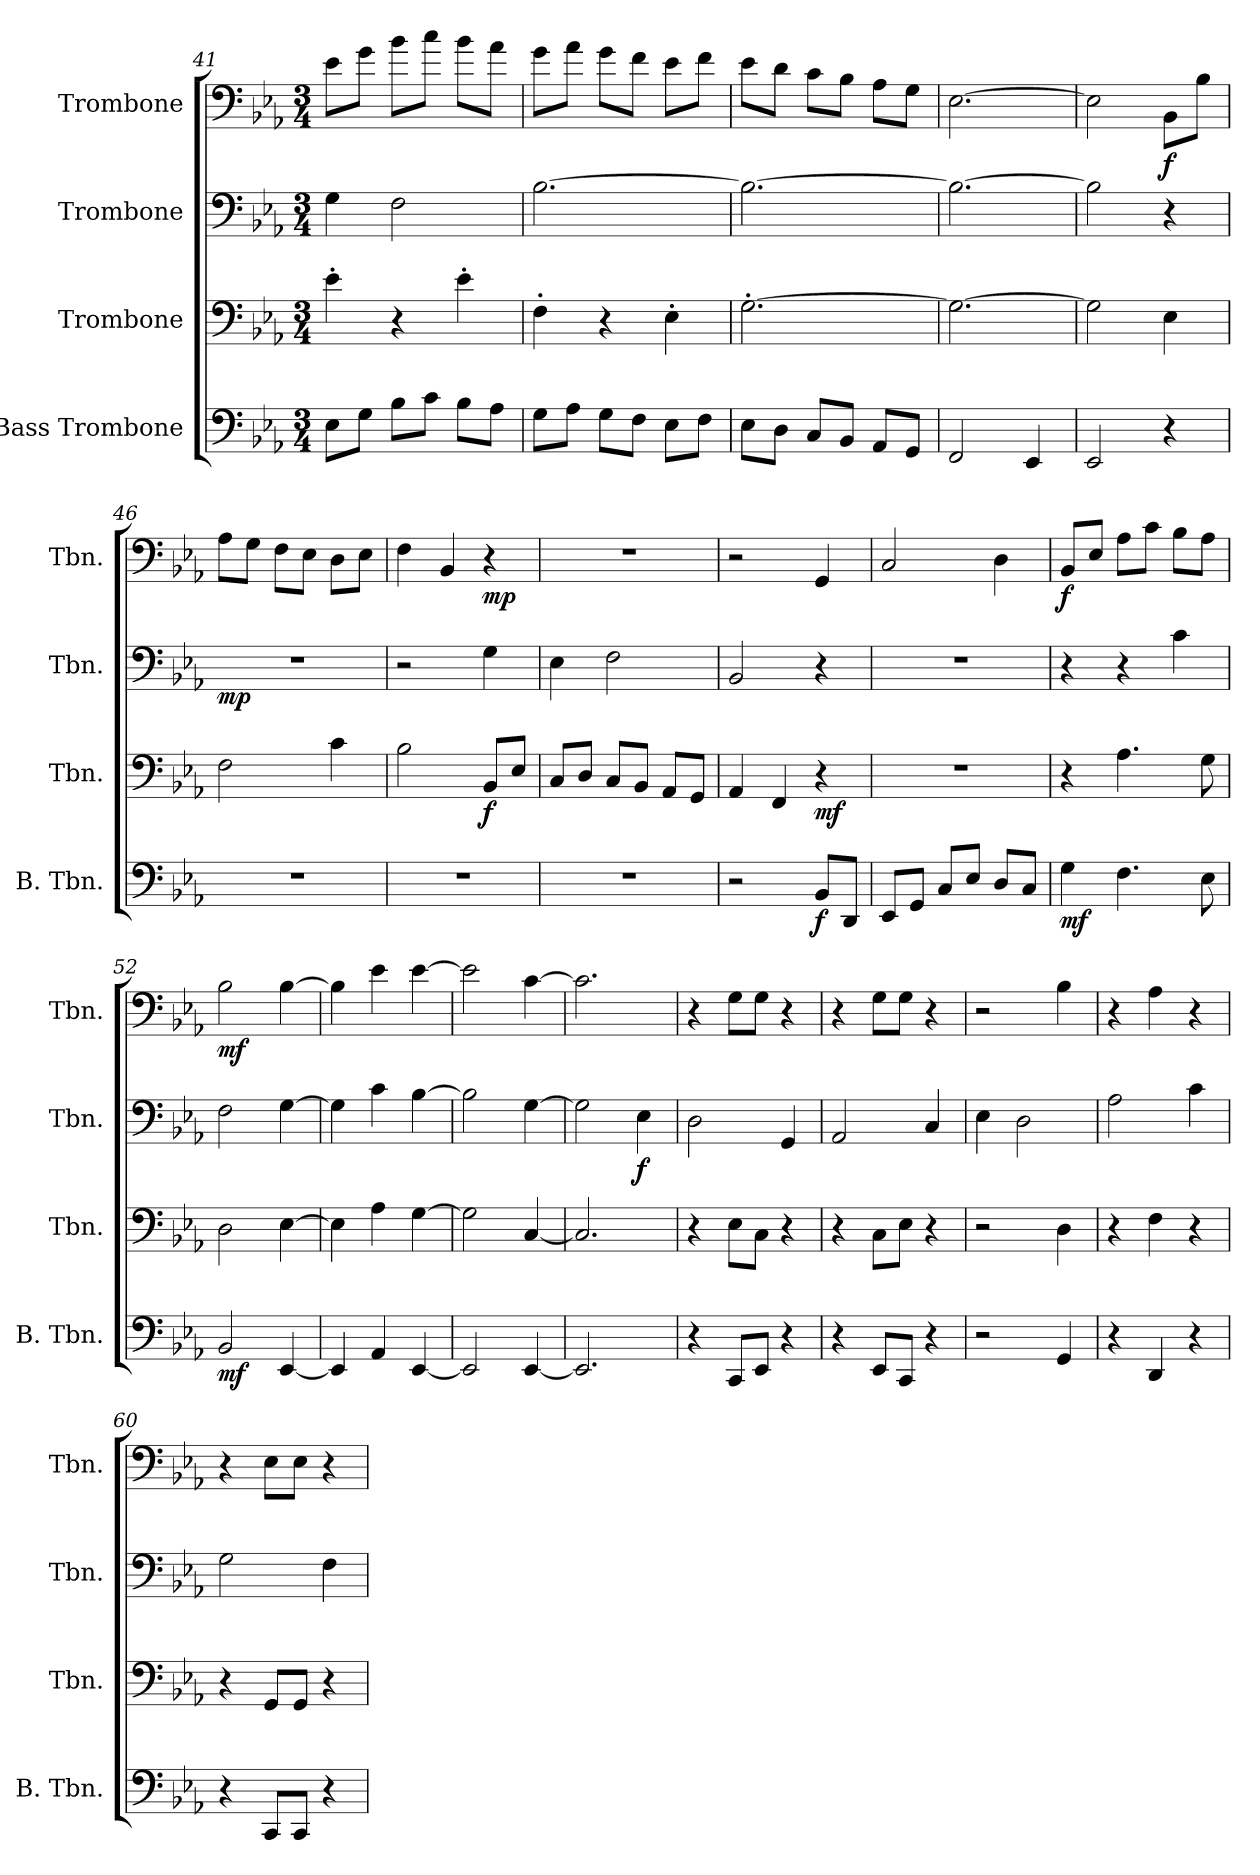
**kern	**dynam	**kern	**dynam	**kern	**dynam	**kern	**dynam
*part4	*part4	*part3	*part3	*part2	*part2	*part1	*part1
*staff4	*staff4	*staff3	*staff3	*staff2	*staff2	*staff1	*staff1
*I"Bass Trombone	*	*I"Trombone	*	*I"Trombone	*	*I"Trombone	*
*I'B. Tbn.	*	*I'Tbn.	*	*I'Tbn.	*	*I'Tbn.	*
*clefF4	*	*clefF4	*	*clefF4	*	*clefF4	*
*k[b-e-a-]	*	*k[b-e-a-]	*	*k[b-e-a-]	*	*k[b-e-a-]	*
*M3/4	*	*M3/4	*	*M3/4	*	*M3/4	*
=41	=41	=41	=41	=41	=41	=41	=41
8E-\L	.	4e-'\	.	4G\	.	8e-\L	.
8G\J	.	.	.	.	.	8g\J	.
8B-\L	.	4r	.	2F\	.	8b-\L	.
8c\J	.	.	.	.	.	8cc\J	.
8B-\L	.	4e-'\	.	.	.	8b-\L	.
8A-\J	.	.	.	.	.	8a-\J	.
=42	=42	=42	=42	=42	=42	=42	=42
8G\L	.	4F'\	.	[2.B-\	.	8g\L	.
8A-\J	.	.	.	.	.	8a-\J	.
8G\L	.	4r	.	.	.	8g\L	.
8F\J	.	.	.	.	.	8f\J	.
8E-\L	.	4E-'\	.	.	.	8e-\L	.
8F\J	.	.	.	.	.	8f\J	.
=43	=43	=43	=43	=43	=43	=43	=43
8E-\L	.	[2.G'\	.	2.B-\_	.	8e-\L	.
8D\J	.	.	.	.	.	8d\J	.
8C/L	.	.	.	.	.	8c\L	.
8BB-/J	.	.	.	.	.	8B-\J	.
8AA-/L	.	.	.	.	.	8A-\L	.
8GG/J	.	.	.	.	.	8G\J	.
=44	=44	=44	=44	=44	=44	=44	=44
2FF/	.	2.G\_	.	2.B-\_	.	[2.E-\	.
4EE-/	.	.	.	.	.	.	.
=45	=45	=45	=45	=45	=45	=45	=45
2EE-/	.	2G\]	.	2B-\]	.	2E-\]	.
!	!	!	!	!	!	!	!LO:DY:b
4r	.	4E-\	.	4r	.	8BB-\L	f
.	.	.	.	.	.	8B-\J	.
=46	=46	=46	=46	=46	=46	=46	=46
!	!	!	!	!	!LO:DY:b	!	!
2.r	.	2F\	.	2.r	mp	8A-\L	.
.	.	.	.	.	.	8G\J	.
.	.	.	.	.	.	8F\L	.
.	.	.	.	.	.	8E-\J	.
.	.	4c\	.	.	.	8D\L	.
.	.	.	.	.	.	8E-\J	.
=47	=47	=47	=47	=47	=47	=47	=47
2.r	.	2B-\	.	2r	.	4F\	.
.	.	.	.	.	.	4BB-/	.
!	!	!	!LO:DY:b	!	!	!	!LO:DY:b
.	.	8BB-/L	f	4G\	.	4r	mp
.	.	8E-/J	.	.	.	.	.
!!LO:LB:g=z
=48	=48	=48	=48	=48	=48	=48	=48
2.r	.	8C/L	.	4E-\	.	2.r	.
.	.	8D/J	.	.	.	.	.
.	.	8C/L	.	2F\	.	.	.
.	.	8BB-/J	.	.	.	.	.
.	.	8AA-/L	.	.	.	.	.
.	.	8GG/J	.	.	.	.	.
=49	=49	=49	=49	=49	=49	=49	=49
2r	.	4AA-/	.	2BB-/	.	2r	.
.	.	4FF/	.	.	.	.	.
!	!LO:DY:b	!	!LO:DY:b	!	!	!	!
8BB-/L	f	4r	mf	4r	.	4GG/	.
8DD/J	.	.	.	.	.	.	.
=50	=50	=50	=50	=50	=50	=50	=50
8EE-/L	.	2.r	.	2.r	.	2C/	.
8GG/J	.	.	.	.	.	.	.
8C/L	.	.	.	.	.	.	.
8E-/J	.	.	.	.	.	.	.
8D/L	.	.	.	.	.	4D\	.
8C/J	.	.	.	.	.	.	.
=51	=51	=51	=51	=51	=51	=51	=51
!	!LO:DY:b	!	!	!	!	!	!LO:DY:b
4G\	mf	4r	.	4r	.	8BB-/L	f
.	.	.	.	.	.	8E-/J	.
4.F\	.	4.A-\	.	4r	.	8A-\L	.
.	.	.	.	.	.	8c\J	.
.	.	.	.	4c\	.	8B-\L	.
8E-\	.	8G\	.	.	.	8A-\J	.
=52	=52	=52	=52	=52	=52	=52	=52
!	!LO:DY:b	!	!	!	!	!	!LO:DY:b
2BB-/	mf	2D\	.	2F\	.	2B-\	mf
[4EE-/	.	[4E-\	.	[4G\	.	[4B-\	.
=53	=53	=53	=53	=53	=53	=53	=53
4EE-/]	.	4E-\]	.	4G\]	.	4B-\]	.
4AA-/	.	4A-\	.	4c\	.	4e-\	.
[4EE-/	.	[4G\	.	[4B-\	.	[4e-\	.
=54	=54	=54	=54	=54	=54	=54	=54
2EE-/]	.	2G\]	.	2B-\]	.	2e-\]	.
[4EE-/	.	[4C/	.	[4G\	.	[4c\	.
=55	=55	=55	=55	=55	=55	=55	=55
2.EE-/]	.	2.C/]	.	2G\]	.	2.c\]	.
!	!	!	!	!	!LO:DY:b	!	!
.	.	.	.	4E-\	f	.	.
=56	=56	=56	=56	=56	=56	=56	=56
4r	.	4r	.	2D\	.	4r	.
8CC/L	.	8E-\L	.	.	.	8G\L	.
8EE-/J	.	8C\J	.	.	.	8G\J	.
4r	.	4r	.	4GG/	.	4r	.
=57	=57	=57	=57	=57	=57	=57	=57
4r	.	4r	.	2AA-/	.	4r	.
8EE-/L	.	8C\L	.	.	.	8G\L	.
8CC/J	.	8E-\J	.	.	.	8G\J	.
4r	.	4r	.	4C/	.	4r	.
=58	=58	=58	=58	=58	=58	=58	=58
2r	.	2r	.	4E-\	.	2r	.
.	.	.	.	2D\	.	.	.
4GG/	.	4D\	.	.	.	4B-\	.
=59	=59	=59	=59	=59	=59	=59	=59
4r	.	4r	.	2A-\	.	4r	.
4DD/	.	4F\	.	.	.	4A-\	.
4r	.	4r	.	4c\	.	4r	.
!!LO:PB:g=z
=60	=60	=60	=60	=60	=60	=60	=60
4r	.	4r	.	2G\	.	4r	.
8CC/L	.	8GG/L	.	.	.	8E-\L	.
8CC/J	.	8GG/J	.	.	.	8E-\J	.
4r	.	4r	.	4F\	.	4r	.
=	=	=	=	=	=	=	=
*-	*-	*-	*-	*-	*-	*-	*-
